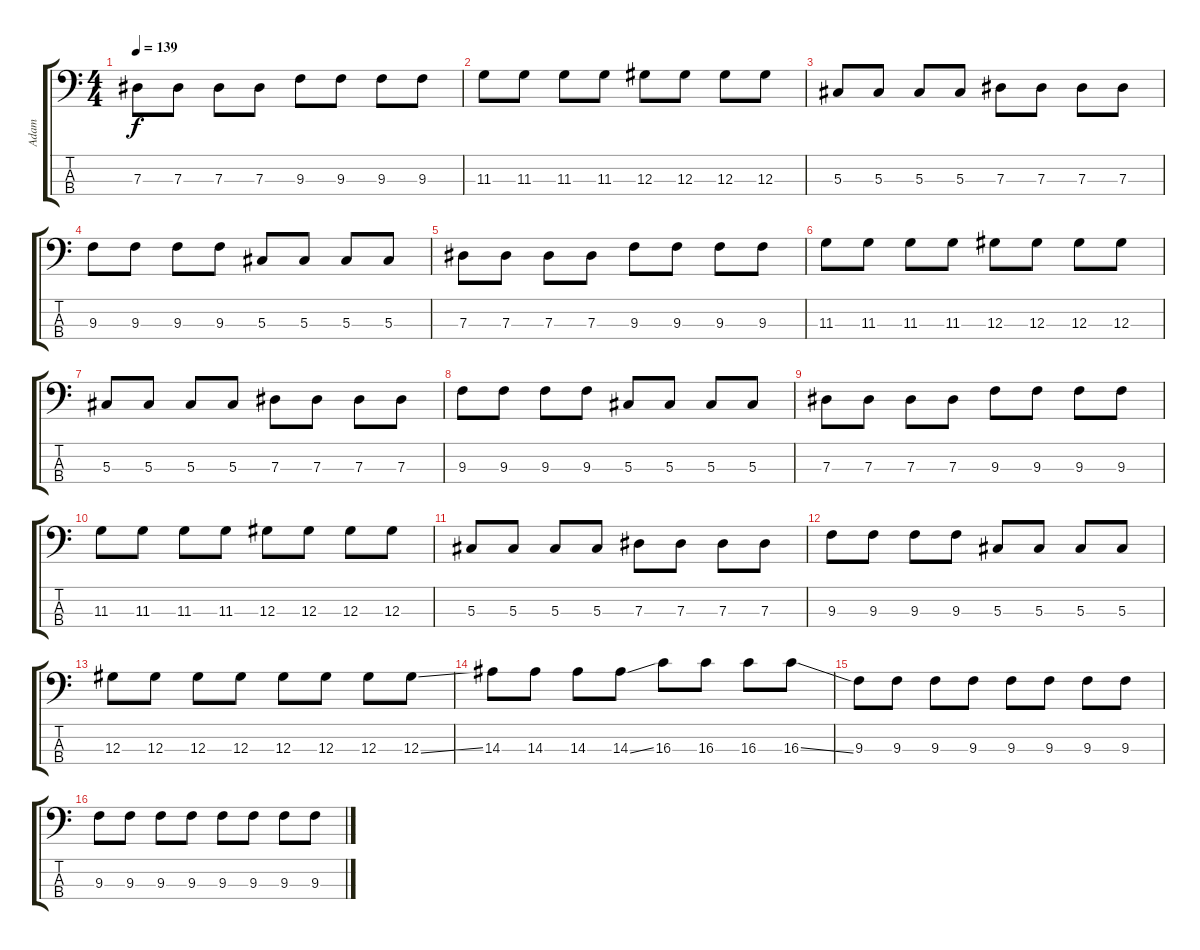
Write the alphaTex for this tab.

\track ("Adam" "Adam") {instrument electricbassfinger}
\staff {score tabs}
\tuning (Gb2 Db2 Ab1 Eb1) {hide}
\ts (4 4)
\tempo 139
\clef f4
\ks c
7.3.8{dy f} 7.3.8 7.3.8 7.3.8 9.3.8 9.3.8 9.3.8 9.3.8 |
11.3.8 11.3.8 11.3.8 11.3.8 12.3.8 12.3.8 12.3.8 12.3.8 |
5.3.8 5.3.8 5.3.8 5.3.8 7.3.8 7.3.8 7.3.8 7.3.8 |
9.3.8 9.3.8 9.3.8 9.3.8 5.3.8 5.3.8 5.3.8 5.3.8 |
7.3.8 7.3.8 7.3.8 7.3.8 9.3.8 9.3.8 9.3.8 9.3.8 |
11.3.8 11.3.8 11.3.8 11.3.8 12.3.8 12.3.8 12.3.8 12.3.8 |
5.3.8 5.3.8 5.3.8 5.3.8 7.3.8 7.3.8 7.3.8 7.3.8 |
9.3.8 9.3.8 9.3.8 9.3.8 5.3.8 5.3.8 5.3.8 5.3.8 |
7.3.8 7.3.8 7.3.8 7.3.8 9.3.8 9.3.8 9.3.8 9.3.8 |
11.3.8 11.3.8 11.3.8 11.3.8 12.3.8 12.3.8 12.3.8 12.3.8 |
5.3.8 5.3.8 5.3.8 5.3.8 7.3.8 7.3.8 7.3.8 7.3.8 |
9.3.8 9.3.8 9.3.8 9.3.8 5.3.8 5.3.8 5.3.8 5.3.8 |
12.3.8 12.3.8 12.3.8 12.3.8 12.3.8 12.3.8 12.3.8 12.3{ss}.8 |
14.3.8 14.3.8 14.3.8 14.3{ss}.8 16.3.8 16.3.8 16.3.8 16.3{ss}.8 |
9.3.8 9.3.8 9.3.8 9.3.8 9.3.8 9.3.8 9.3.8 9.3.8 |
9.3.8 9.3.8 9.3.8 9.3.8 9.3.8 9.3.8 9.3.8 9.3.8
